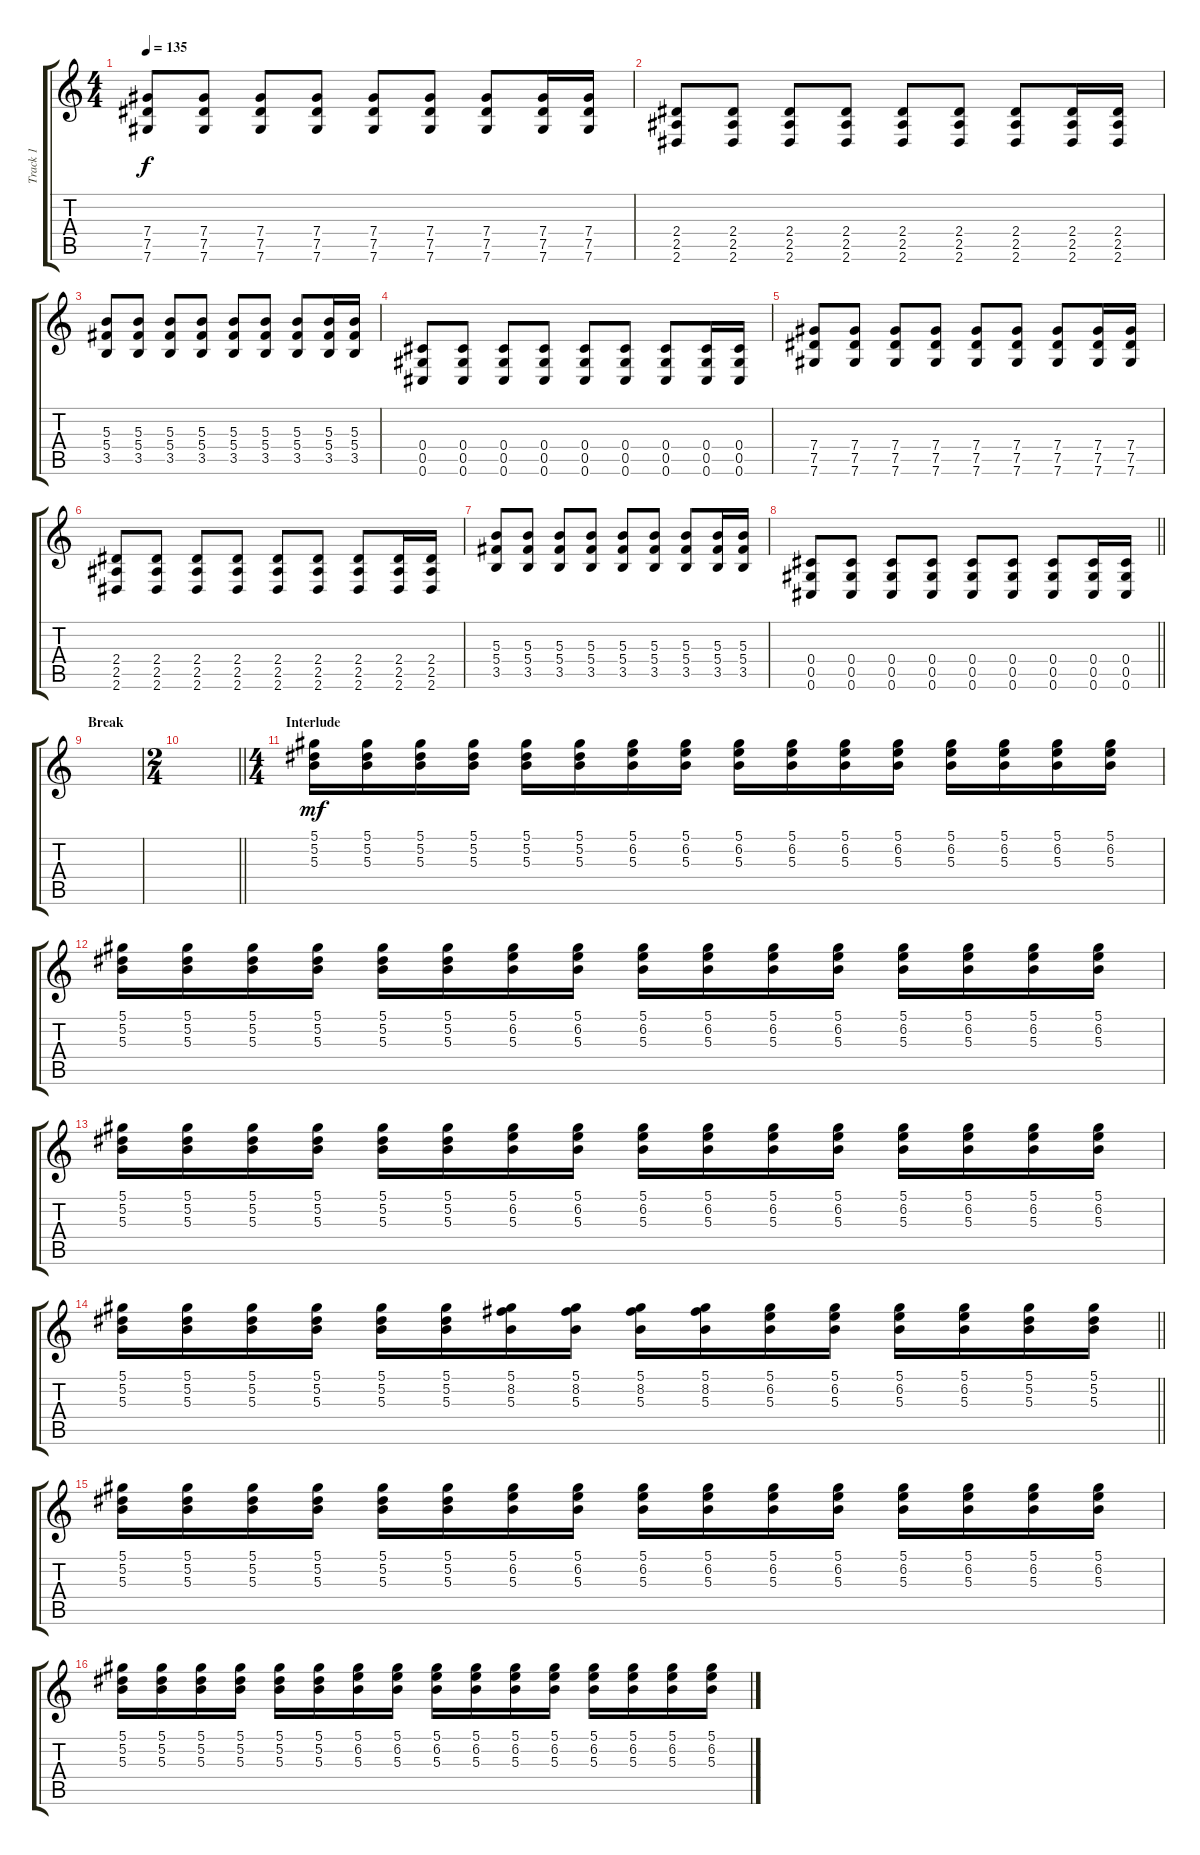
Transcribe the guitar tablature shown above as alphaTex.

\track ("Track 1" "Track 1") {instrument distortionguitar}
\staff {score tabs}
\tuning (Eb4 Bb3 Gb3 Db3 Ab2 Db2) {hide}
\ts (4 4)
\tempo 135
\clef g2
\ks c
(7.4 7.5 7.6).8{dy f} (7.4 7.5 7.6).8 (7.4 7.5 7.6).8 (7.4 7.5 7.6).8 (7.4 7.5 7.6).8 (7.4 7.5 7.6).8 (7.4 7.5 7.6).8 (7.4 7.5 7.6).16 (7.4 7.5 7.6).16 |
(2.4 2.5 2.6).8 (2.4 2.5 2.6).8 (2.4 2.5 2.6).8 (2.4 2.5 2.6).8 (2.4 2.5 2.6).8 (2.4 2.5 2.6).8 (2.4 2.5 2.6).8 (2.4 2.5 2.6).16 (2.4 2.5 2.6).16 |
(5.3 5.4 3.5).8 (5.3 5.4 3.5).8 (5.3 5.4 3.5).8 (5.3 5.4 3.5).8 (5.3 5.4 3.5).8 (5.3 5.4 3.5).8 (5.3 5.4 3.5).8 (5.3 5.4 3.5).16 (5.3 5.4 3.5).16 |
(0.4 0.5 0.6).8 (0.4 0.5 0.6).8 (0.4 0.5 0.6).8 (0.4 0.5 0.6).8 (0.4 0.5 0.6).8 (0.4 0.5 0.6).8 (0.4 0.5 0.6).8 (0.4 0.5 0.6).16 (0.4 0.5 0.6).16 |
(7.4 7.5 7.6).8 (7.4 7.5 7.6).8 (7.4 7.5 7.6).8 (7.4 7.5 7.6).8 (7.4 7.5 7.6).8 (7.4 7.5 7.6).8 (7.4 7.5 7.6).8 (7.4 7.5 7.6).16 (7.4 7.5 7.6).16 |
(2.4 2.5 2.6).8 (2.4 2.5 2.6).8 (2.4 2.5 2.6).8 (2.4 2.5 2.6).8 (2.4 2.5 2.6).8 (2.4 2.5 2.6).8 (2.4 2.5 2.6).8 (2.4 2.5 2.6).16 (2.4 2.5 2.6).16 |
(5.3 5.4 3.5).8 (5.3 5.4 3.5).8 (5.3 5.4 3.5).8 (5.3 5.4 3.5).8 (5.3 5.4 3.5).8 (5.3 5.4 3.5).8 (5.3 5.4 3.5).8 (5.3 5.4 3.5).16 (5.3 5.4 3.5).16 |
\barLineRight lightlight
(0.4 0.5 0.6).8 (0.4 0.5 0.6).8 (0.4 0.5 0.6).8 (0.4 0.5 0.6).8 (0.4 0.5 0.6).8 (0.4 0.5 0.6).8 (0.4 0.5 0.6).8 (0.4 0.5 0.6).16 (0.4 0.5 0.6).16 |
\section ("" "Break")
|
\ts (2 4)
\barLineRight lightlight
|
\ts (4 4)
\section ("" "Interlude")
(5.1 5.2 5.3).16{dy mf} (5.1 5.2 5.3).16 (5.1 5.2 5.3).16 (5.1 5.2 5.3).16 (5.1 5.2 5.3).16 (5.1 5.2 5.3).16 (5.1 6.2 5.3).16 (5.1 6.2 5.3).16 (5.1 6.2 5.3).16 (5.1 6.2 5.3).16 (5.1 6.2 5.3).16 (5.1 6.2 5.3).16 (5.1 6.2 5.3).16 (5.1 6.2 5.3).16 (5.1 6.2 5.3).16 (5.1 6.2 5.3).16 |
(5.1 5.2 5.3).16 (5.1 5.2 5.3).16 (5.1 5.2 5.3).16 (5.1 5.2 5.3).16 (5.1 5.2 5.3).16 (5.1 5.2 5.3).16 (5.1 6.2 5.3).16 (5.1 6.2 5.3).16 (5.1 6.2 5.3).16 (5.1 6.2 5.3).16 (5.1 6.2 5.3).16 (5.1 6.2 5.3).16 (5.1 6.2 5.3).16 (5.1 6.2 5.3).16 (5.1 6.2 5.3).16 (5.1 6.2 5.3).16 |
(5.1 5.2 5.3).16 (5.1 5.2 5.3).16 (5.1 5.2 5.3).16 (5.1 5.2 5.3).16 (5.1 5.2 5.3).16 (5.1 5.2 5.3).16 (5.1 6.2 5.3).16 (5.1 6.2 5.3).16 (5.1 6.2 5.3).16 (5.1 6.2 5.3).16 (5.1 6.2 5.3).16 (5.1 6.2 5.3).16 (5.1 6.2 5.3).16 (5.1 6.2 5.3).16 (5.1 6.2 5.3).16 (5.1 6.2 5.3).16 |
\barLineRight lightlight
(5.1 5.2 5.3).16 (5.1 5.2 5.3).16 (5.1 5.2 5.3).16 (5.1 5.2 5.3).16 (5.1 5.2 5.3).16 (5.1 5.2 5.3).16 (5.1 8.2 5.3).16 (5.1 8.2 5.3).16 (5.1 8.2 5.3).16 (5.1 8.2 5.3).16 (5.1 6.2 5.3).16 (5.1 6.2 5.3).16 (5.1 6.2 5.3).16 (5.1 6.2 5.3).16 (5.1 5.2 5.3).16 (5.1 5.2 5.3).16 |
(5.1 5.2 5.3).16 (5.1 5.2 5.3).16 (5.1 5.2 5.3).16 (5.1 5.2 5.3).16 (5.1 5.2 5.3).16 (5.1 5.2 5.3).16 (5.1 6.2 5.3).16 (5.1 6.2 5.3).16 (5.1 6.2 5.3).16 (5.1 6.2 5.3).16 (5.1 6.2 5.3).16 (5.1 6.2 5.3).16 (5.1 6.2 5.3).16 (5.1 6.2 5.3).16 (5.1 6.2 5.3).16 (5.1 6.2 5.3).16 |
(5.1 5.2 5.3).16 (5.1 5.2 5.3).16 (5.1 5.2 5.3).16 (5.1 5.2 5.3).16 (5.1 5.2 5.3).16 (5.1 5.2 5.3).16 (5.1 6.2 5.3).16 (5.1 6.2 5.3).16 (5.1 6.2 5.3).16 (5.1 6.2 5.3).16 (5.1 6.2 5.3).16 (5.1 6.2 5.3).16 (5.1 6.2 5.3).16 (5.1 6.2 5.3).16 (5.1 6.2 5.3).16 (5.1 6.2 5.3).16
